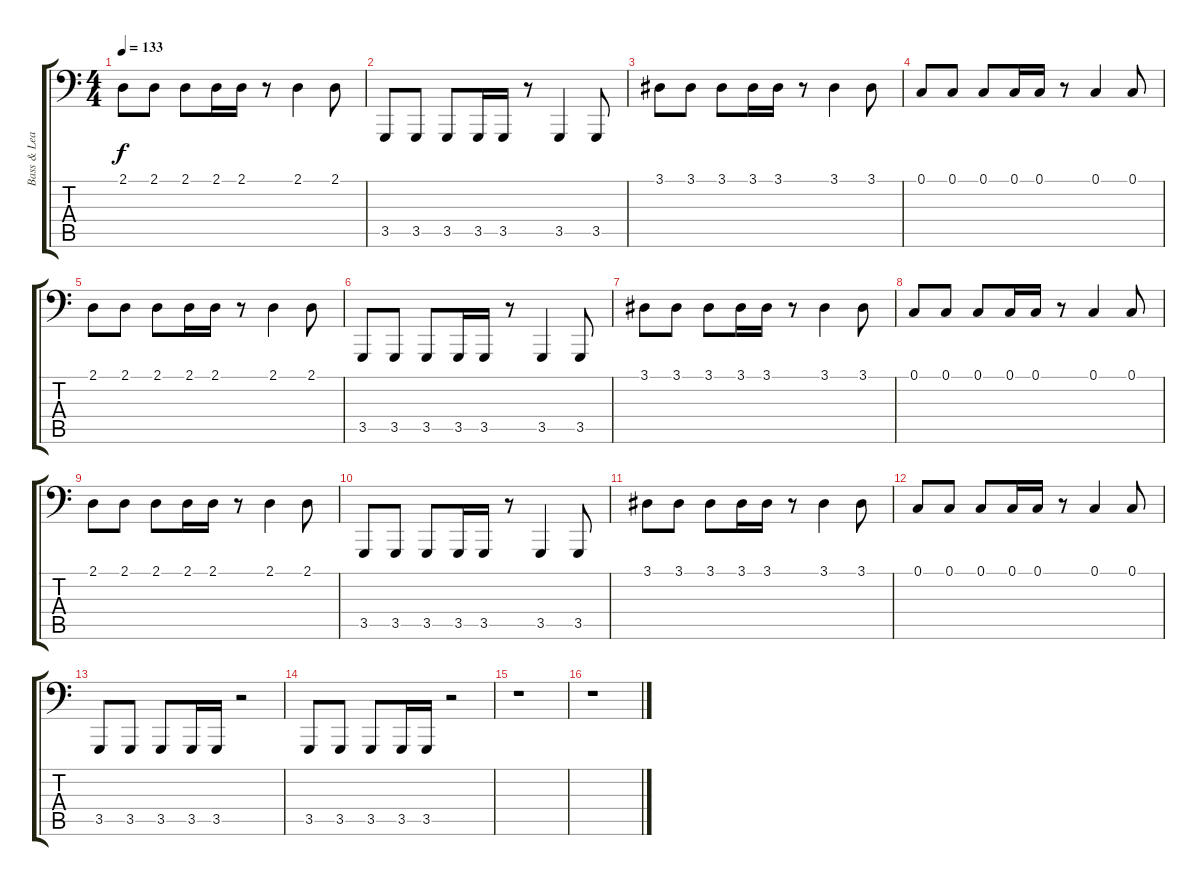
\track ("Bass & Lead (Darkwave Part)" "Bass & Lea") {instrument lead8bassandlead}
\staff {score tabs}
\tuning (C3 G2 D2 A1 E1 B0) {hide}
\ts (4 4)
\tempo 133
\clef f4
\ks c
2.1.8{dy f} 2.1.8 2.1.8 2.1.16 2.1.16 r.8 2.1.4 2.1.8 |
3.5.8 3.5.8 3.5.8 3.5.16 3.5.16 r.8 3.5.4 3.5.8 |
3.1.8 3.1.8 3.1.8 3.1.16 3.1.16 r.8 3.1.4 3.1.8 |
0.1.8 0.1.8 0.1.8 0.1.16 0.1.16 r.8 0.1.4 0.1.8 |
2.1.8 2.1.8 2.1.8 2.1.16 2.1.16 r.8 2.1.4 2.1.8 |
3.5.8 3.5.8 3.5.8 3.5.16 3.5.16 r.8 3.5.4 3.5.8 |
3.1.8 3.1.8 3.1.8 3.1.16 3.1.16 r.8 3.1.4 3.1.8 |
0.1.8 0.1.8 0.1.8 0.1.16 0.1.16 r.8 0.1.4 0.1.8 |
2.1.8 2.1.8 2.1.8 2.1.16 2.1.16 r.8 2.1.4 2.1.8 |
3.5.8 3.5.8 3.5.8 3.5.16 3.5.16 r.8 3.5.4 3.5.8 |
3.1.8 3.1.8 3.1.8 3.1.16 3.1.16 r.8 3.1.4 3.1.8 |
0.1.8 0.1.8 0.1.8 0.1.16 0.1.16 r.8 0.1.4 0.1.8 |
3.5.8 3.5.8 3.5.8 3.5.16 3.5.16 r.2 |
3.5.8 3.5.8 3.5.8 3.5.16 3.5.16 r.2 |
r.1 |
r.1
